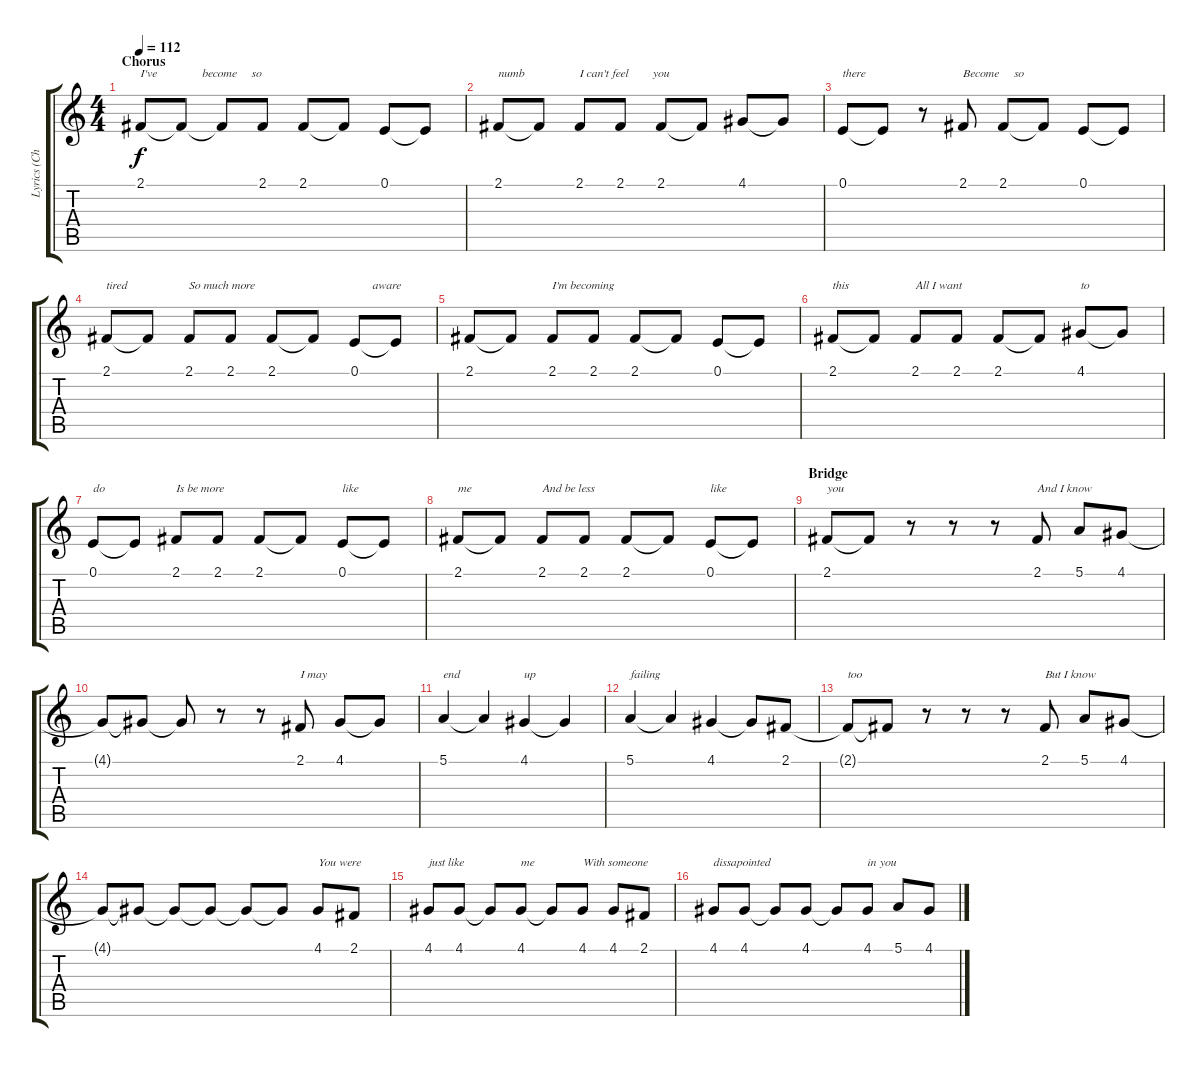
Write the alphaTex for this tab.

\track ("Lyrics (Chester)" "Lyrics (Ch") {instrument oboe}
\staff {score tabs}
\tuning (E4 B3 G3 D3 A2 E2) {hide}
\ts (4 4)
\section ("" "Chorus")
\tempo 112
\clef g2
\ks c
2.1.8{txt "I've               become     so" dy f} 2.1{t}.8 2.1{t}.8 2.1.8 2.1.8 2.1{t}.8 0.1.8 0.1{t}.8 |
2.1.8{txt "numb"} 2.1{t}.8 2.1.8{txt "I can't feel        you "} 2.1.8 2.1.8 2.1{t}.8 4.1.8 4.1{t}.8 |
0.1.8{txt "there"} 0.1{t}.8 r.8 2.1.8{txt "Become     so"} 2.1.8 2.1{t}.8 0.1.8 0.1{t}.8 |
2.1.8{txt "tired"} 2.1{t}.8 2.1.8{txt "So much more"} 2.1.8 2.1.8 2.1{t}.8 0.1.8{txt "      aware"} 0.1{t}.8 |
2.1.8 2.1{t}.8 2.1.8{txt "I'm becoming"} 2.1.8 2.1.8 2.1{t}.8 0.1.8 0.1{t}.8 |
2.1.8{txt "this"} 2.1{t}.8 2.1.8{txt "All I want"} 2.1.8 2.1.8 2.1{t}.8 4.1.8{txt "to"} 4.1{t}.8 |
0.1.8{txt "do"} 0.1{t}.8 2.1.8{txt "Is be more"} 2.1.8 2.1.8 2.1{t}.8 0.1.8{txt "like"} 0.1{t}.8 |
2.1.8{txt "me"} 2.1{t}.8 2.1.8{txt "And be less"} 2.1.8 2.1.8 2.1{t}.8 0.1.8{txt "like"} 0.1{t}.8 |
\section ("" "Bridge")
2.1.8{txt "you"} 2.1{t}.8 r.8 r.8 r.8 2.1.8{txt "And I know"} 5.1.8 4.1.8 |
4.1{t}.8 4.1{t}.8 4.1{t}.8 r.8 r.8 2.1.8{txt "I may"} 4.1.8 4.1{t}.8 |
5.1.4{txt "end"} 5.1{t}.4 4.1.4{txt "up"} 4.1{t}.4 |
5.1.4{txt "failing"} 5.1{t}.4 4.1.4 4.1{t}.8 2.1.8 |
2.1{t}.8{txt "too"} 2.1{t}.8 r.8 r.8 r.8 2.1.8{txt "But I know"} 5.1.8 4.1.8 |
4.1{t}.8 4.1{t}.8 4.1{t}.8 4.1{t}.8 4.1{t}.8 4.1{t}.8 4.1.8{txt "You were"} 2.1.8 |
4.1.8{txt "just like "} 4.1.8 4.1{t}.8 4.1.8{txt "me"} 4.1{t}.8 4.1.8{txt "With someone"} 4.1.8 2.1.8 |
4.1.8{txt "dissapointed"} 4.1.8 4.1{t}.8 4.1.8 4.1{t}.8 4.1.8{txt "in you"} 5.1.8 4.1.8
